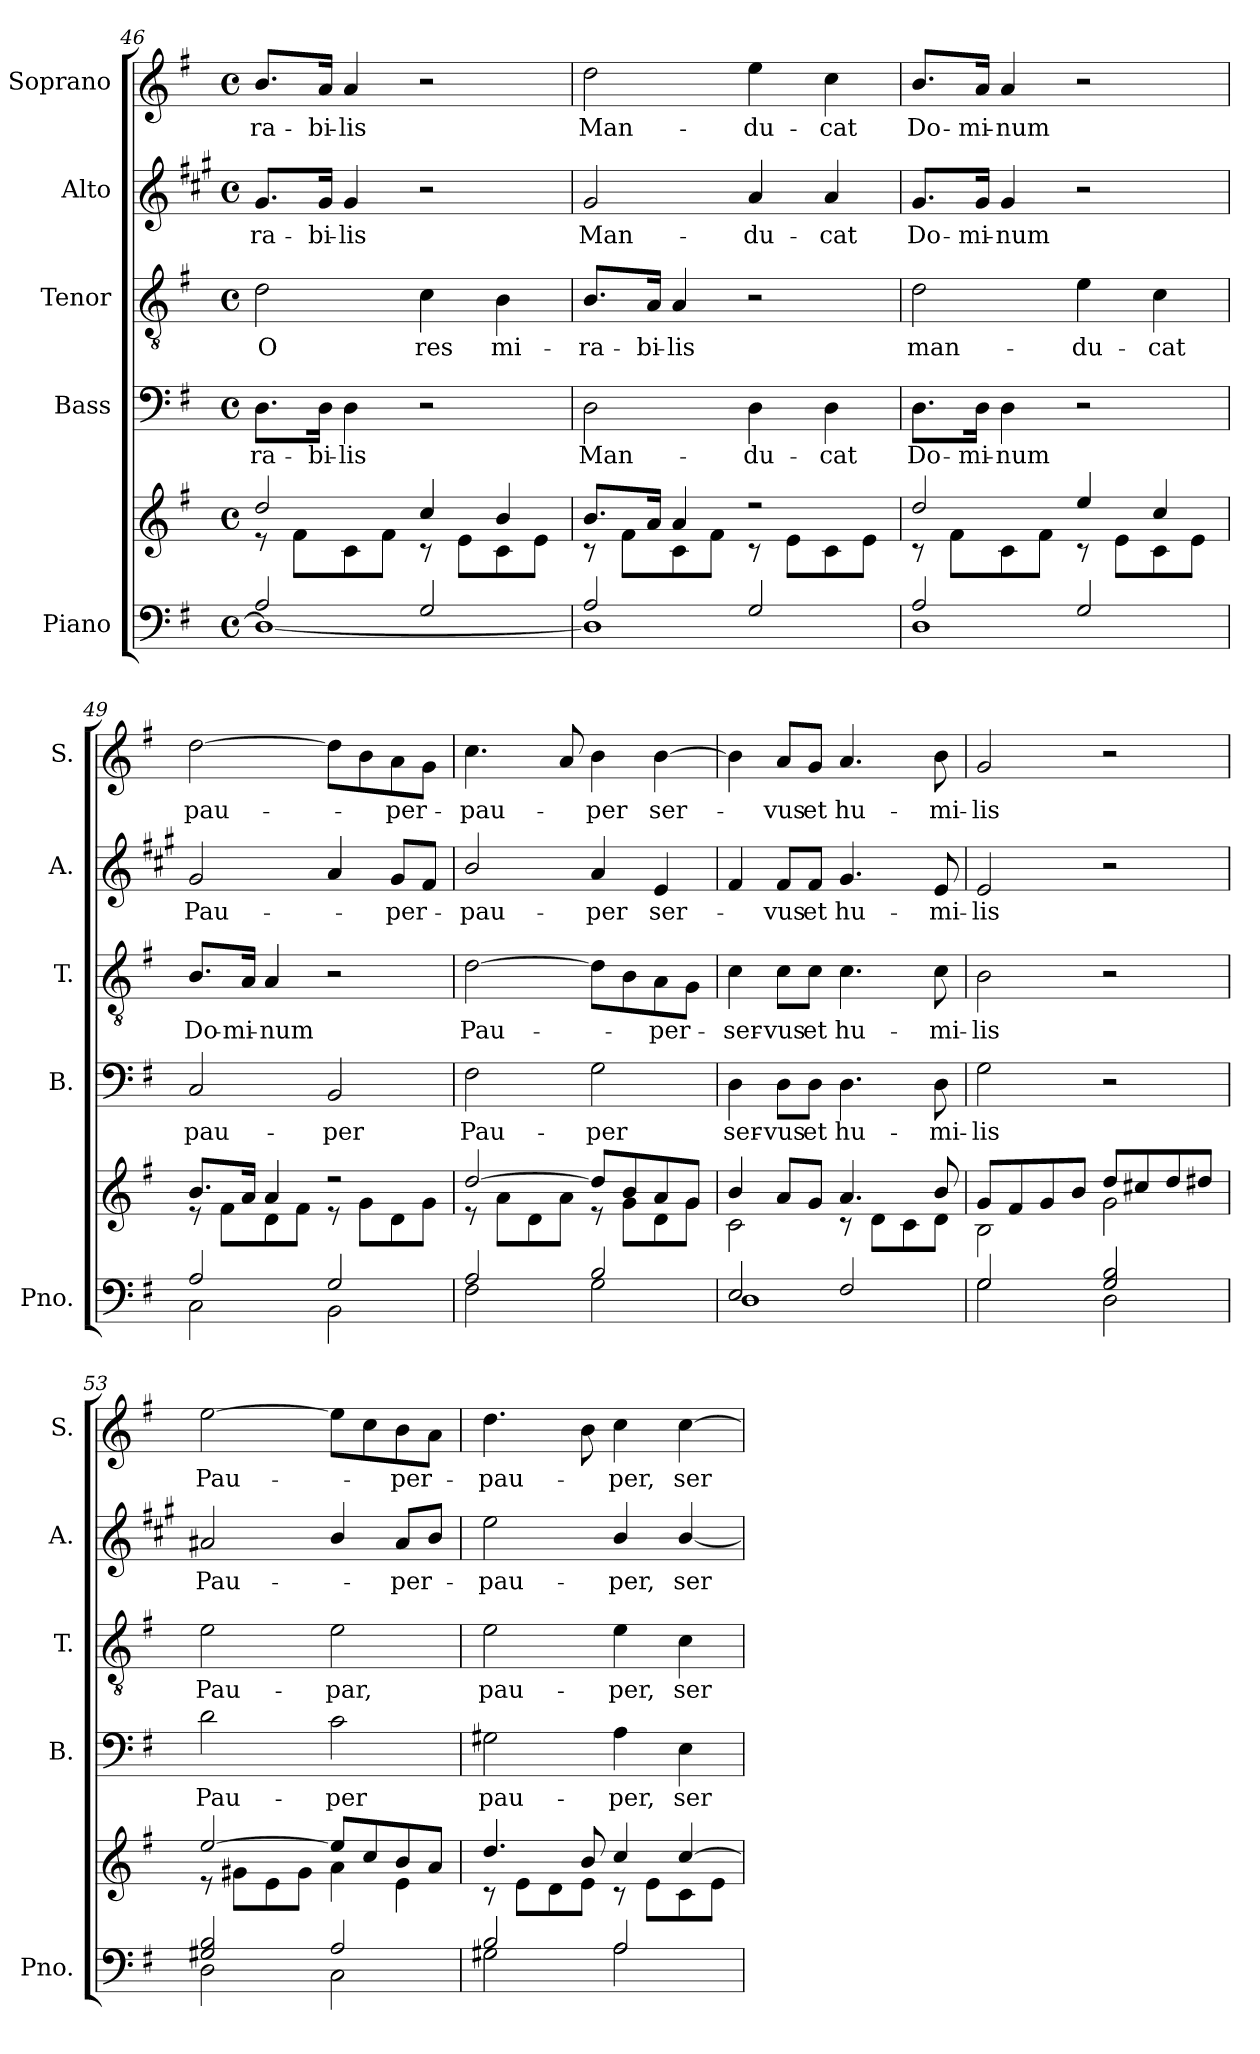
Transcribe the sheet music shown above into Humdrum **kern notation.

**kern	**kern	**kern	**text	**kern	**text	**kern	**text	**kern	**text
*part5	*part5	*part4	*part4	*part3	*part3	*part2	*part2	*part1	*part1
*staff6	*staff5	*staff4	*staff4	*staff3	*staff3	*staff2	*staff2	*staff1	*staff1
*I"Piano	*	*I"Bass	*	*I"Tenor	*	*I"Alto	*	*I"Soprano	*
*I'Pno.	*	*I'B.	*	*I'T.	*	*I'A.	*	*I'S.	*
*clefF4	*clefG2	*clefF4	*	*clefGv2	*	*clefG2	*	*clefG2	*
*	*	*	*	*	*	*ITrd1c2	*	*	*
*k[f#]	*k[f#]	*k[f#]	*	*k[f#]	*	*k[f#]	*	*k[f#]	*
*M4/4	*M4/4	*M4/4	*	*M4/4	*	*M4/4	*	*M4/4	*
*met(c)	*met(c)	*met(c)	*	*met(c)	*	*met(c)	*	*met(c)	*
=46	=46	=46	=46	=46	=46	=46	=46	=46	=46
*^	*^	*	*	*	*	*	*	*	*
!	!	!	!	!	!LO:LY:b	!	!LO:LY:b	!	!LO:LY:b	!	!LO:LY:b
2A/	1D_	2dd/	8r	8.D\L	-ra-	2d\	O	8.f#/L	-ra-	8.b/L	-ra-
.	.	.	8f#\L	.	.	.	.	.	.	.	.
!	!	!	!	!	!LO:LY:b	!	!	!	!LO:LY:b	!	!LO:LY:b
.	.	.	.	16D\Jk	-bi-	.	.	16f#/Jk	-bi-	16a/Jk	-bi-
!	!	!	!	!	!LO:LY:b	!	!	!	!LO:LY:b	!	!LO:LY:b
.	.	.	8c\	4D\	-lis	.	.	4f#/	-lis	4a/	-lis
.	.	.	8f#\J	.	.	.	.	.	.	.	.
!	!	!	!	!	!	!	!LO:LY:b	!	!	!	!
2G/	.	4cc/	8r	2r	.	4c\	res	2r	.	2r	.
.	.	.	8e\L	.	.	.	.	.	.	.	.
!	!	!	!	!	!	!	!LO:LY:b	!	!	!	!
.	.	4b/	8c\	.	.	4B\	mi-	.	.	.	.
.	.	.	8e\J	.	.	.	.	.	.	.	.
=47	=47	=47	=47	=47	=47	=47	=47	=47	=47	=47	=47
!	!	!	!	!	!LO:LY:b	!	!LO:LY:b	!	!LO:LY:b	!	!LO:LY:b
2A/	1D]	8.b/L	8r	2D\	Man-	8.B/L	-ra-	2f#/	Man-	2dd\	Man-
.	.	.	8f#\L	.	.	.	.	.	.	.	.
!	!	!	!	!	!	!	!LO:LY:b	!	!	!	!
.	.	16a/Jk	.	.	.	16A/Jk	-bi-	.	.	.	.
!	!	!	!	!	!	!	!LO:LY:b	!	!	!	!
.	.	4a/	8c\	.	.	4A/	-lis	.	.	.	.
.	.	.	8f#\J	.	.	.	.	.	.	.	.
!	!	!	!	!	!LO:LY:b	!	!	!	!LO:LY:b	!	!LO:LY:b
2G/	.	2r	8r	4D\	-du-	2r	.	4g/	-du-	4ee\	-du-
.	.	.	8e\L	.	.	.	.	.	.	.	.
!	!	!	!	!	!LO:LY:b	!	!	!	!LO:LY:b	!	!LO:LY:b
.	.	.	8c\	4D\	-cat	.	.	4g/	-cat	4cc\	-cat
.	.	.	8e\J	.	.	.	.	.	.	.	.
=48	=48	=48	=48	=48	=48	=48	=48	=48	=48	=48	=48
!	!	!	!	!	!LO:LY:b	!	!LO:LY:b	!	!LO:LY:b	!	!LO:LY:b
2A/	1D	2dd/	8r	8.D\L	Do-	2d\	man-	8.f#/L	Do-	8.b/L	Do-
.	.	.	8f#\L	.	.	.	.	.	.	.	.
!	!	!	!	!	!LO:LY:b	!	!	!	!LO:LY:b	!	!LO:LY:b
.	.	.	.	16D\Jk	-mi-	.	.	16f#/Jk	-mi-	16a/Jk	-mi-
!	!	!	!	!	!LO:LY:b	!	!	!	!LO:LY:b	!	!LO:LY:b
.	.	.	8c\	4D\	-num	.	.	4f#/	-num	4a/	-num
.	.	.	8f#\J	.	.	.	.	.	.	.	.
!	!	!	!	!	!	!	!LO:LY:b	!	!	!	!
2G/	.	4ee/	8r	2r	.	4e\	-du-	2r	.	2r	.
.	.	.	8e\L	.	.	.	.	.	.	.	.
!	!	!	!	!	!	!	!LO:LY:b	!	!	!	!
.	.	4cc/	8c\	.	.	4c\	-cat	.	.	.	.
.	.	.	8e\J	.	.	.	.	.	.	.	.
!!LO:PB:g=z
=49	=49	=49	=49	=49	=49	=49	=49	=49	=49	=49	=49
!	!	!	!	!	!LO:LY:b	!	!LO:LY:b	!	!LO:LY:b	!	!LO:LY:b
2A/	2C\	8.b/L	8r	2C/	pau-	8.B/L	Do-	2f#/	Pau-	[2dd\	pau-
.	.	.	8f#\L	.	.	.	.	.	.	.	.
!	!	!	!	!	!	!	!LO:LY:b	!	!	!	!
.	.	16a/Jk	.	.	.	16A/Jk	-mi-	.	.	.	.
!	!	!	!	!	!	!	!LO:LY:b	!	!	!	!
.	.	4a/	8d\	.	.	4A/	-num	.	.	.	.
.	.	.	8f#\J	.	.	.	.	.	.	.	.
!	!	!	!	!	!LO:LY:b	!	!	!	!	!	!
2G/	2BB\	2r	8r	2BB/	-per	2r	.	4g/	.	8dd\L]	.
.	.	.	8g\L	.	.	.	.	.	.	8b\	.
!	!	!	!	!	!	!	!	!	!LO:LY:b	!	!LO:LY:b
.	.	.	8d\	.	.	.	.	8f#/L	-per-	8a\	-per-
.	.	.	8g\J	.	.	.	.	8e/J	.	8g\J	.
=50	=50	=50	=50	=50	=50	=50	=50	=50	=50	=50	=50
!	!	!	!	!	!LO:LY:b	!	!LO:LY:b	!	!LO:LY:b	!	!LO:LY:b
2A/	2F#\	[2dd/	8r	2F#\	Pau-	[2d\	Pau-	2a/	-pau-	4.cc\	-pau-
.	.	.	8a\L	.	.	.	.	.	.	.	.
.	.	.	8d\	.	.	.	.	.	.	.	.
.	.	.	8a\J	.	.	.	.	.	.	8a/	.
!	!	!	!	!	!LO:LY:b	!	!	!	!LO:LY:b	!	!LO:LY:b
2B/	2G\	8dd/L]	8r	2G\	-per	8d\L]	.	4g/	-per	4b\	-per
.	.	8b/	8g\L	.	.	8B\	.	.	.	.	.
!	!	!	!	!	!	!	!LO:LY:b	!	!LO:LY:b	!	!LO:LY:b
.	.	8a/	8d\	.	.	8A\	-per-	4d/	ser-	[4b\	ser-
.	.	8g/J	8g\J	.	.	8G\J	.	.	.	.	.
=51	=51	=51	=51	=51	=51	=51	=51	=51	=51	=51	=51
!	!	!	!	!	!LO:LY:b	!	!LO:LY:b	!	!	!	!
2E/	1D	4b/	2c\	4D\	ser-	4c\	ser-	4e/	.	4b\]	.
!	!	!	!	!	!LO:LY:b	!	!LO:LY:b	!	!LO:LY:b	!	!LO:LY:b
.	.	8a/L	.	8D\L	-vus	8c\L	-vus	8e/L	-vus	8a/L	-vus
!	!	!	!	!	!LO:LY:b	!	!LO:LY:b	!	!LO:LY:b	!	!LO:LY:b
.	.	8g/J	.	8D\J	et	8c\J	et	8e/J	et	8g/J	et
!	!	!	!	!	!LO:LY:b	!	!LO:LY:b	!	!LO:LY:b	!	!LO:LY:b
2F#/	.	4.a/	8r	4.D\	hu-	4.c\	hu-	4.f#/	hu-	4.a/	hu-
.	.	.	8d\L	.	.	.	.	.	.	.	.
.	.	.	8c\	.	.	.	.	.	.	.	.
!	!	!	!	!	!LO:LY:b	!	!LO:LY:b	!	!LO:LY:b	!	!LO:LY:b
.	.	8b/	8d\J	8D\	-mi-	8c\	-mi-	8d/	-mi-	8b\	-mi-
=52	=52	=52	=52	=52	=52	=52	=52	=52	=52	=52	=52
!	!	!	!	!	!LO:LY:b	!	!LO:LY:b	!	!LO:LY:b	!	!LO:LY:b
2G/	2G\	8g/L	2B\	2G\	-lis	2B\	-lis	2d/	-lis	2g/	-lis
.	.	8f#/	.	.	.	.	.	.	.	.	.
.	.	8g/	.	.	.	.	.	.	.	.	.
.	.	8b/J	.	.	.	.	.	.	.	.	.
2G/ 2B/	2D\	8dd/L	2g\	2r	.	2r	.	2r	.	2r	.
.	.	8cc#X/	.	.	.	.	.	.	.	.	.
.	.	8dd/	.	.	.	.	.	.	.	.	.
.	.	8dd#X/J	.	.	.	.	.	.	.	.	.
!!LO:LB:g=z
=53	=53	=53	=53	=53	=53	=53	=53	=53	=53	=53	=53
!	!	!	!	!	!LO:LY:b	!	!LO:LY:b	!	!LO:LY:b	!	!LO:LY:b
2G#X/ 2B/	2D\	[2ee/	8r	2d\	Pau-	2e\	Pau-	2g#X/	Pau-	[2ee\	Pau-
.	.	.	8g#X\L	.	.	.	.	.	.	.	.
.	.	.	8e\	.	.	.	.	.	.	.	.
.	.	.	8g#\J	.	.	.	.	.	.	.	.
!	!	!	!	!	!LO:LY:b	!	!LO:LY:b	!	!	!	!
2A/	2C\	8ee/L]	4a\	2c\	-per	2e\	-par,	4a/	.	8ee\L]	.
.	.	8cc/	.	.	.	.	.	.	.	8cc\	.
!	!	!	!	!	!	!	!	!	!LO:LY:b	!	!LO:LY:b
.	.	8b/	4e\	.	.	.	.	8g#/L	-per-	8b\	-per-
.	.	8a/J	.	.	.	.	.	8a/J	.	8a\J	.
=54	=54	=54	=54	=54	=54	=54	=54	=54	=54	=54	=54
!	!	!	!	!	!LO:LY:b	!	!LO:LY:b	!	!LO:LY:b	!	!LO:LY:b
2B/	2G#X\	4.dd/	8r	2G#X\	pau-	2e\	pau-	2dd\	-pau-	4.dd\	-pau-
.	.	.	8e\L	.	.	.	.	.	.	.	.
.	.	.	8d\	.	.	.	.	.	.	.	.
.	.	8b/	8e\J	.	.	.	.	.	.	8b\	.
!	!	!	!	!	!LO:LY:b	!	!LO:LY:b	!	!LO:LY:b	!	!LO:LY:b
2A/	2A\	4cc/	8r	4A\	-per,	4e\	-per,	4a/	-per,	4cc\	-per,
.	.	.	8e\L	.	.	.	.	.	.	.	.
!	!	!	!	!	!LO:LY:b	!	!LO:LY:b	!	!LO:LY:b	!	!LO:LY:b
.	.	[4cc/	8c\	4E\	ser-	4c\	ser-	[4a/	ser-	[4cc\	ser-
.	.	.	8e\J	.	.	.	.	.	.	.	.
*v	*v	*	*	*	*	*	*	*	*	*	*
*	*v	*v	*	*	*	*	*	*	*	*
=	=	=	=	=	=	=	=	=	=
*-	*-	*-	*-	*-	*-	*-	*-	*-	*-
